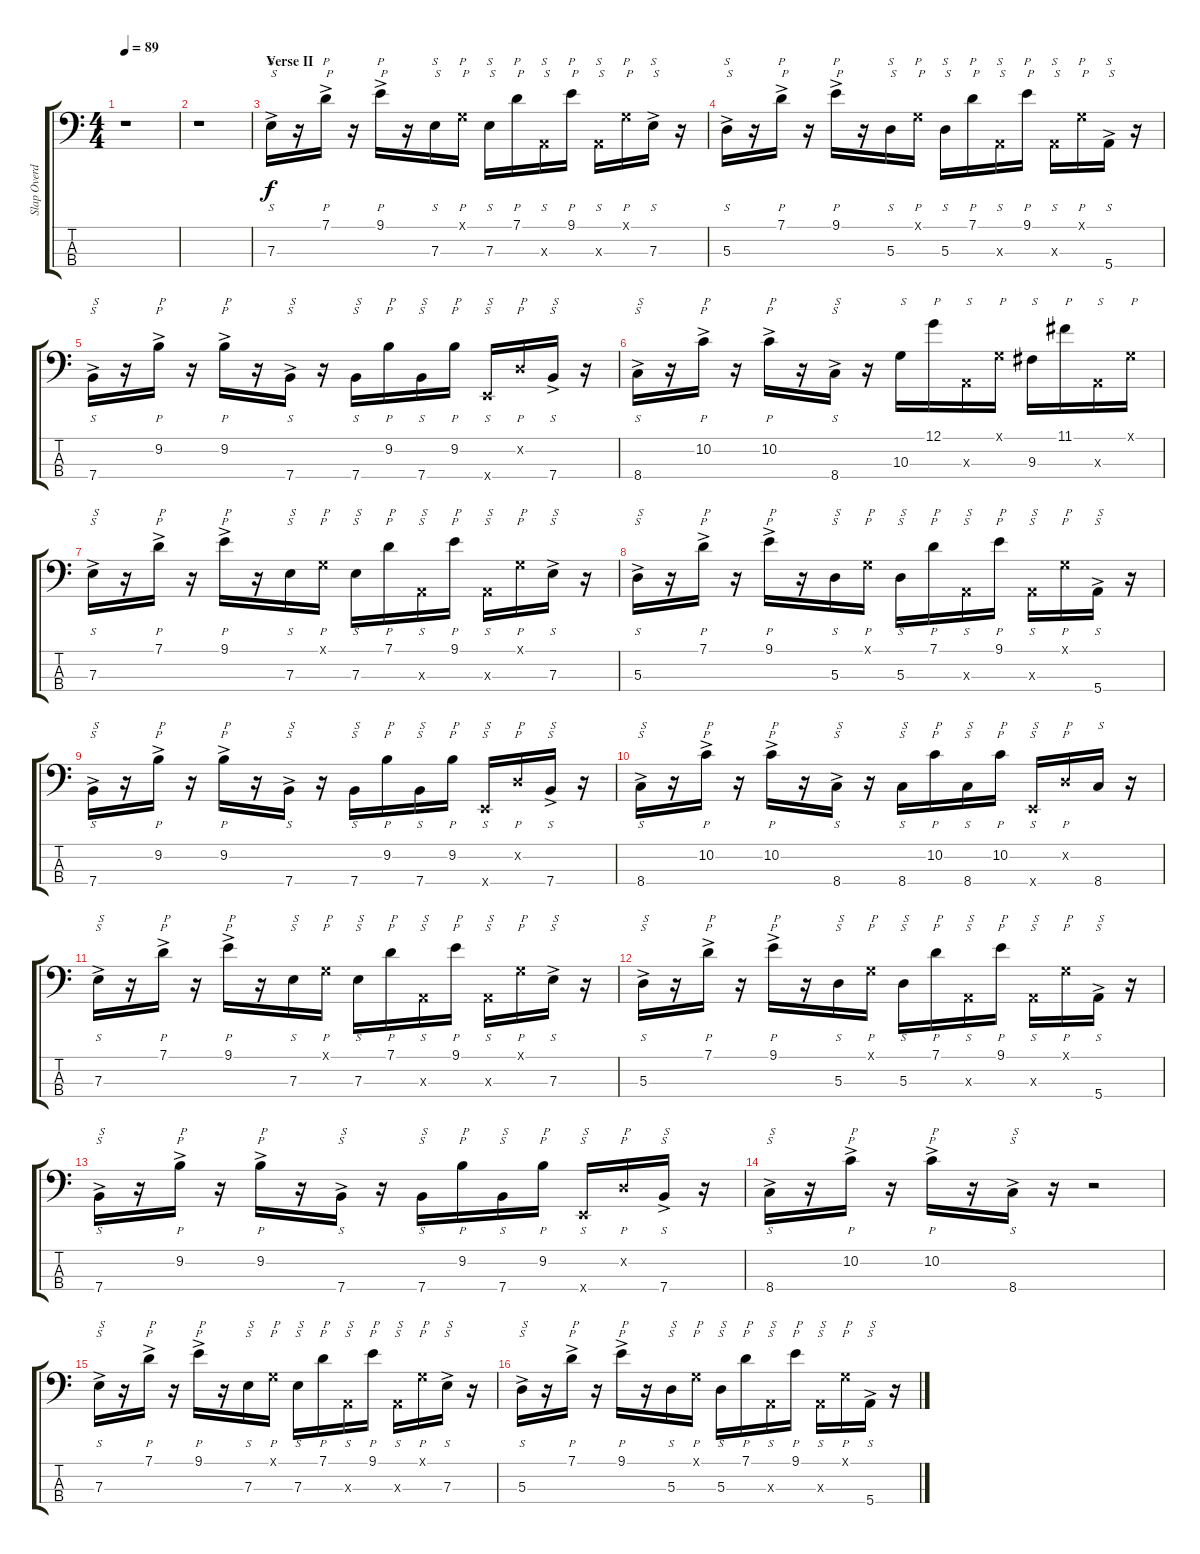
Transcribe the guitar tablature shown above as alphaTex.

\track ("Slap Overdub" "Slap Overd") {instrument slapbass1}
\staff {score tabs}
\tuning (G2 D2 A1 E1) {hide}
\ts (4 4)
\tempo 89
\clef f4
\ks c
r.1{dy f} |
r.1 |
\section ("" "Verse II")
7.3{ac}.16{s txt "S"} r.16 7.1{ac}.16{p txt "P"} r.16 9.1{ac}.16{p txt "P"} r.16 7.3.16{s txt "S"} 0.1{x}.16{p txt "P"} 7.3.16{s txt "S"} 7.1.16{p txt "P"} 0.3{x}.16{s txt "S"} 9.1.16{p txt "P"} 0.3{x}.16{s txt "S"} 0.1{x}.16{p txt "P"} 7.3{ac}.16{s txt "S"} r.16 |
5.3{ac}.16{s txt "S"} r.16 7.1{ac}.16{p txt "P"} r.16 9.1{ac}.16{p txt "P"} r.16 5.3.16{s txt "S"} 0.1{x}.16{p txt "P"} 5.3.16{s txt "S"} 7.1.16{p txt "P"} 0.3{x}.16{s txt "S"} 9.1.16{p txt "P"} 0.3{x}.16{s txt "S"} 0.1{x}.16{p txt "P"} 5.4{ac}.16{s txt "S"} r.16 |
7.4{ac}.16{s txt "S"} r.16 9.2{ac}.16{p txt "P"} r.16 9.2{ac}.16{p txt "P"} r.16 7.4{ac}.16{s txt "S"} r.16 7.4.16{s txt "S"} 9.2.16{p txt "P"} 7.4.16{s txt "S"} 9.2.16{p txt "P"} 0.4{x}.16{s txt "S"} 0.2{x}.16{p txt "P"} 7.4{ac}.16{s txt "S"} r.16 |
8.4{ac}.16{s txt "S"} r.16 10.2{ac}.16{p txt "P"} r.16 10.2{ac}.16{p txt "P"} r.16 8.4{ac}.16{s txt "S"} r.16 10.3.16{txt "S"} 12.1.16{txt "P"} 0.3{x}.16{txt "S"} 0.1{x}.16{txt "P"} 9.3.16{txt "S"} 11.1.16{txt "P"} 0.3{x}.16{txt "S"} 0.1{x}.16{txt "P"} |
7.3{ac}.16{s txt "S"} r.16 7.1{ac}.16{p txt "P"} r.16 9.1{ac}.16{p txt "P"} r.16 7.3.16{s txt "S"} 0.1{x}.16{p txt "P"} 7.3.16{s txt "S"} 7.1.16{p txt "P"} 0.3{x}.16{s txt "S"} 9.1.16{p txt "P"} 0.3{x}.16{s txt "S"} 0.1{x}.16{p txt "P"} 7.3{ac}.16{s txt "S"} r.16 |
5.3{ac}.16{s txt "S"} r.16 7.1{ac}.16{p txt "P"} r.16 9.1{ac}.16{p txt "P"} r.16 5.3.16{s txt "S"} 0.1{x}.16{p txt "P"} 5.3.16{s txt "S"} 7.1.16{p txt "P"} 0.3{x}.16{s txt "S"} 9.1.16{p txt "P"} 0.3{x}.16{s txt "S"} 0.1{x}.16{p txt "P"} 5.4{ac}.16{s txt "S"} r.16 |
7.4{ac}.16{s txt "S"} r.16 9.2{ac}.16{p txt "P"} r.16 9.2{ac}.16{p txt "P"} r.16 7.4{ac}.16{s txt "S"} r.16 7.4.16{s txt "S"} 9.2.16{p txt "P"} 7.4.16{s txt "S"} 9.2.16{p txt "P"} 0.4{x}.16{s txt "S"} 0.2{x}.16{p txt "P"} 7.4{ac}.16{s txt "S"} r.16 |
8.4{ac}.16{s txt "S"} r.16 10.2{ac}.16{p txt "P"} r.16 10.2{ac}.16{p txt "P"} r.16 8.4{ac}.16{s txt "S"} r.16 8.4.16{s txt "S"} 10.2.16{p txt "P"} 8.4.16{s txt "S"} 10.2.16{p txt "P"} 0.4{x}.16{s txt "S"} 0.2{x}.16{p txt "P"} 8.4.16{txt "S"} r.16 |
7.3{ac}.16{s txt "S"} r.16 7.1{ac}.16{p txt "P"} r.16 9.1{ac}.16{p txt "P"} r.16 7.3.16{s txt "S"} 0.1{x}.16{p txt "P"} 7.3.16{s txt "S"} 7.1.16{p txt "P"} 0.3{x}.16{s txt "S"} 9.1.16{p txt "P"} 0.3{x}.16{s txt "S"} 0.1{x}.16{p txt "P"} 7.3{ac}.16{s txt "S"} r.16 |
5.3{ac}.16{s txt "S"} r.16 7.1{ac}.16{p txt "P"} r.16 9.1{ac}.16{p txt "P"} r.16 5.3.16{s txt "S"} 0.1{x}.16{p txt "P"} 5.3.16{s txt "S"} 7.1.16{p txt "P"} 0.3{x}.16{s txt "S"} 9.1.16{p txt "P"} 0.3{x}.16{s txt "S"} 0.1{x}.16{p txt "P"} 5.4{ac}.16{s txt "S"} r.16 |
7.4{ac}.16{s txt "S"} r.16 9.2{ac}.16{p txt "P"} r.16 9.2{ac}.16{p txt "P"} r.16 7.4{ac}.16{s txt "S"} r.16 7.4.16{s txt "S"} 9.2.16{p txt "P"} 7.4.16{s txt "S"} 9.2.16{p txt "P"} 0.4{x}.16{s txt "S"} 0.2{x}.16{p txt "P"} 7.4{ac}.16{s txt "S"} r.16 |
8.4{ac}.16{s txt "S"} r.16 10.2{ac}.16{p txt "P"} r.16 10.2{ac}.16{p txt "P"} r.16 8.4{ac}.16{s txt "S"} r.16 r.2 |
7.3{ac}.16{s txt "S"} r.16 7.1{ac}.16{p txt "P"} r.16 9.1{ac}.16{p txt "P"} r.16 7.3.16{s txt "S"} 0.1{x}.16{p txt "P"} 7.3.16{s txt "S"} 7.1.16{p txt "P"} 0.3{x}.16{s txt "S"} 9.1.16{p txt "P"} 0.3{x}.16{s txt "S"} 0.1{x}.16{p txt "P"} 7.3{ac}.16{s txt "S"} r.16 |
5.3{ac}.16{s txt "S"} r.16 7.1{ac}.16{p txt "P"} r.16 9.1{ac}.16{p txt "P"} r.16 5.3.16{s txt "S"} 0.1{x}.16{p txt "P"} 5.3.16{s txt "S"} 7.1.16{p txt "P"} 0.3{x}.16{s txt "S"} 9.1.16{p txt "P"} 0.3{x}.16{s txt "S"} 0.1{x}.16{p txt "P"} 5.4{ac}.16{s txt "S"} r.16
